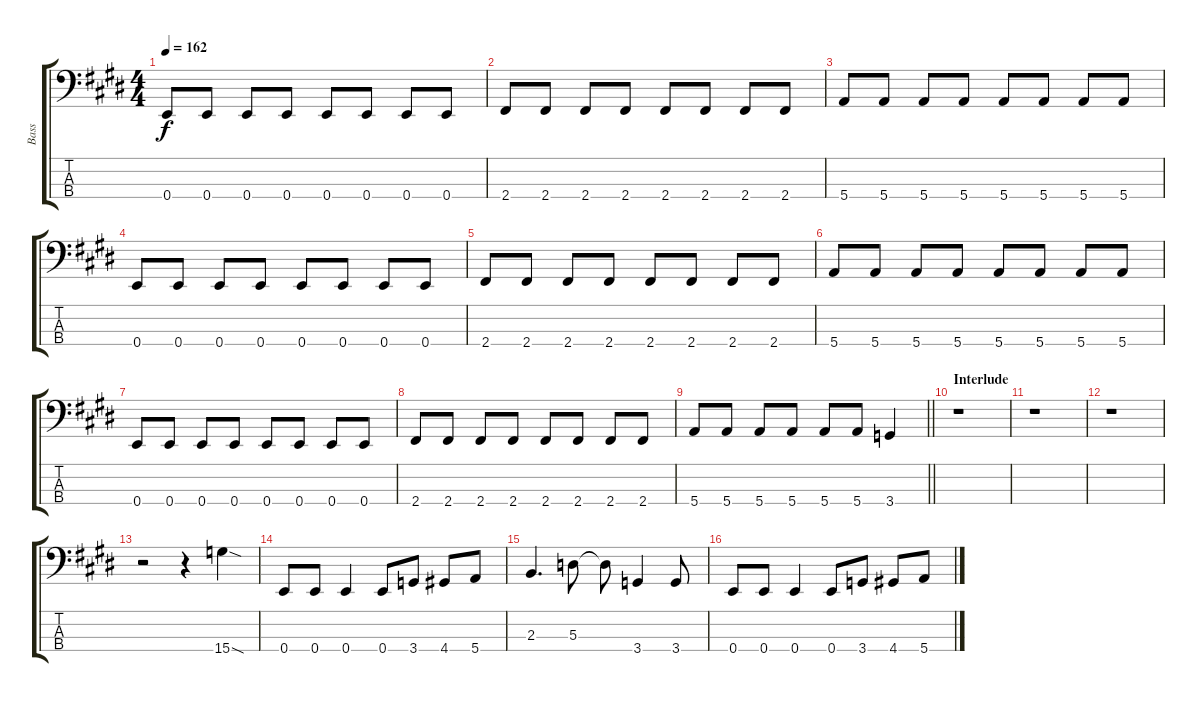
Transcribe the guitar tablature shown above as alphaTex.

\track ("Bass" "Bass") {instrument electricbasspick}
\staff {score tabs}
\tuning (G2 D2 A1 E1) {hide}
\ts (4 4)
\tempo 162
\clef f4
\ks e
0.4.8{dy f} 0.4.8 0.4.8 0.4.8 0.4.8 0.4.8 0.4.8 0.4.8 |
2.4.8 2.4.8 2.4.8 2.4.8 2.4.8 2.4.8 2.4.8 2.4.8 |
5.4.8 5.4.8 5.4.8 5.4.8 5.4.8 5.4.8 5.4.8 5.4.8 |
0.4.8 0.4.8 0.4.8 0.4.8 0.4.8 0.4.8 0.4.8 0.4.8 |
2.4.8 2.4.8 2.4.8 2.4.8 2.4.8 2.4.8 2.4.8 2.4.8 |
5.4.8 5.4.8 5.4.8 5.4.8 5.4.8 5.4.8 5.4.8 5.4.8 |
0.4.8 0.4.8 0.4.8 0.4.8 0.4.8 0.4.8 0.4.8 0.4.8 |
2.4.8 2.4.8 2.4.8 2.4.8 2.4.8 2.4.8 2.4.8 2.4.8 |
\barLineRight lightlight
5.4.8 5.4.8 5.4.8 5.4.8 5.4.8 5.4.8 3.4.4 |
\section ("" "Interlude")
r.1 |
r.1 |
r.1 |
r.2 r.4 15.4{sod}.4 |
0.4.8 0.4.8 0.4.4 0.4.8 3.4.8 4.4.8 5.4.8 |
2.3.4{d} 5.3.8 5.3{t}.8 3.4.4 3.4.8 |
0.4.8 0.4.8 0.4.4 0.4.8 3.4.8 4.4.8 5.4.8
